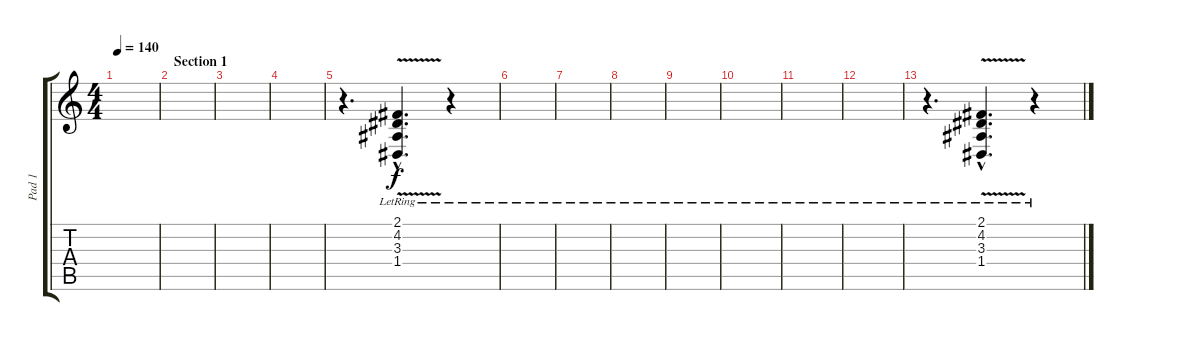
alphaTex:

\track ("Pad 1" "Pad 1") {instrument pad4choir}
\staff {score tabs}
\tuning (E4 B3 G3 D3 A2 E2) {hide}
\ts (4 4)
\tempo 140
\clef g2
\ks c
|
\section ("" "Section 1")
|
|
|
r.4{d} (2.1{hac lr} 4.2{hac lr} 3.3{hac lr} 1.4{v hac lr}).4{d volume 10} r.4{volume 8} |
|
|
|
|
|
|
|
r.4{d} (2.1{hac lr} 4.2{hac lr} 3.3{hac lr} 1.4{v hac lr}).4{d volume 10} r.4{volume 8}
